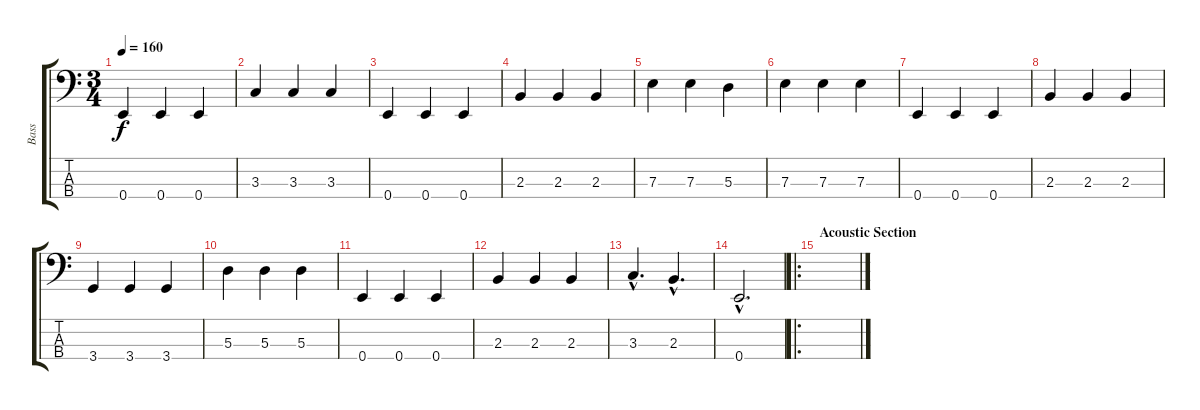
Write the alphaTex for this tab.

\track ("Bass" "Bass") {instrument electricbassfinger}
\staff {score tabs}
\tuning (G2 D2 A1 E1) {hide}
\ts (3 4)
\tempo 160
\clef f4
\ks c
0.4.4{dy f} 0.4.4 0.4.4 |
3.3.4 3.3.4 3.3.4 |
0.4.4 0.4.4 0.4.4 |
2.3.4 2.3.4 2.3.4 |
7.3.4 7.3.4 5.3.4 |
7.3.4 7.3.4 7.3.4 |
0.4.4 0.4.4 0.4.4 |
2.3.4 2.3.4 2.3.4 |
3.4.4 3.4.4 3.4.4 |
5.3.4 5.3.4 5.3.4 |
0.4.4 0.4.4 0.4.4 |
2.3.4 2.3.4 2.3.4 |
3.3{hac}.4{d} 2.3{hac}.4{d} |
0.4{hac}.2{d} |
\ro
\section ("" "Acoustic Section")
